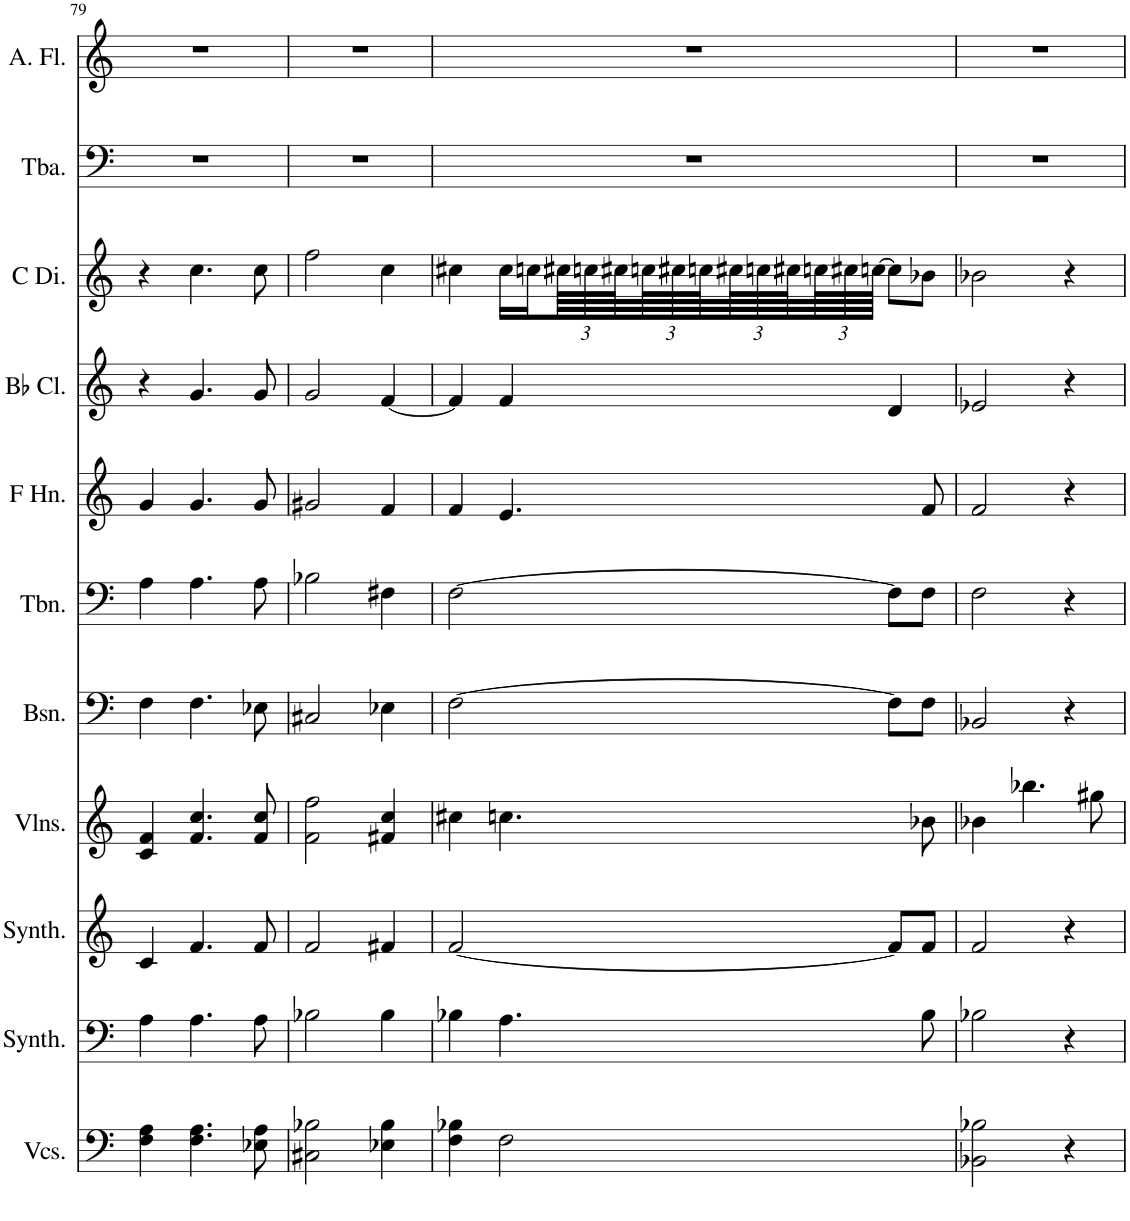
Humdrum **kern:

**kern	**kern	**kern	**kern	**kern	**kern	**kern	**kern	**kern	**kern	**kern
*part11	*part10	*part9	*part8	*part7	*part6	*part5	*part4	*part3	*part2	*part1
*staff11	*staff10	*staff9	*staff8	*staff7	*staff6	*staff5	*staff4	*staff3	*staff2	*staff1
*I"Violoncellos, D'Bass/Strings, etc	*I"String Synthesizer, Synth strings, etc	*I"String Synthesizer, Synth strings 2	*I"Violins, 1st violins	*I"Bassoon, Bass 2	*I"Trombone, Bass 1	*I"Horn in F, Tenor	*I"Bb Clarinet, Alto	*I"C Dizi, Treble	*I"Tuba, Bass Solo	*I"Alto Flute, Contralto Solo
*I'Vcs.	*I'Synth.	*I'Synth.	*I'Vlns.	*I'Bsn.	*I'Tbn.	*	*I'Bb Cl.	*I'C Di.	*I'Tba.	*I'A. Fl.
!!LO:PB:g=z
*clefF4	*clefF4	*clefG2	*clefG2	*clefF4	*clefF4	*clefG2	*clefG2	*clefG2	*clefF4	*clefG2
*	*	*	*	*	*	*Trd4c7	*Trd1c2	*Trd-7c-12	*	*Trd3c5
*k[]	*k[]	*k[]	*k[]	*k[]	*k[]	*k[]	*k[]	*k[]	*k[]	*k[]
*M3/4	*M3/4	*M3/4	*M3/4	*M3/4	*M3/4	*M3/4	*M3/4	*M3/4	*M3/4	*M3/4
=79	=79	=79	=79	=79	=79	=79	=79	=79	=79	=79
4F\ 4A\	4A\	4c/	4c/ 4f/	4F\	4A\	4g/	4r	4r	2.r	2.r
4.F\ 4.A\	4.A\	4.f/	4.f/ 4.cc/	4.F\	4.A\	4.g/	4.g/	4.cc\	.	.
8E-X\ 8A\	8A\	8f/	8f/ 8cc/	8E-X\	8A\	8g/	8g/	8cc\	.	.
=80	=80	=80	=80	=80	=80	=80	=80	=80	=80	=80
2C#X\ 2B-X\	2B-X\	2f/	2f\ 2ff\	2C#X/	2B-X\	2g#X/	2g/	2ff\	2.r	2.r
4E-X\ 4B-\	4B-\	4f#X/	4f#X/ 4cc/	4E-X\	4F#X\	4f/	[4f/	4cc\	.	.
=81	=81	=81	=81	=81	=81	=81	=81	=81	=81	=81
4F\ 4B-X\	4B-X\	[2f/	4cc#X\	[2F\	[2F\	4f/	4f/]	4cc#X\	2.r	2.r
2F\	4.A\	.	4.ccn\	.	.	4.e/	4f/	16cc#\LL	.	.
.	.	.	.	.	.	.	.	16ccn\	.	.
*	*	*	*	*	*	*	*	*Xbrackettup	*	*
.	.	.	.	.	.	.	.	96cc#X\LL	.	.
.	.	.	.	.	.	.	.	96ccn\	.	.
.	.	.	.	.	.	.	.	96cc#X\	.	.
.	.	.	.	.	.	.	.	96ccn\	.	.
.	.	.	.	.	.	.	.	96cc#X\	.	.
.	.	.	.	.	.	.	.	96ccn\	.	.
.	.	.	.	.	.	.	.	96cc#X\	.	.
.	.	.	.	.	.	.	.	96ccn\	.	.
.	.	.	.	.	.	.	.	96cc#X\	.	.
.	.	.	.	.	.	.	.	96ccn\	.	.
.	.	.	.	.	.	.	.	96cc#X\	.	.
.	.	.	.	.	.	.	.	[96ccn\JJJJ	.	.
.	.	8f/L]	.	8F\L]	8F\L]	.	4d/	8cc\L]	.	.
.	8B-\	8f/J	8b-X\	8F\J	8F\J	8f/	.	8b-X\J	.	.
=82	=82	=82	=82	=82	=82	=82	=82	=82	=82	=82
2BB-X\ 2B-X\	2B-X\	2f/	4b-X\	2BB-X/	2F\	2f/	2e-X/	2b-X\	2.r	2.r
.	.	.	4.bb-X\	.	.	.	.	.	.	.
4r	4r	4r	.	4r	4r	4r	4r	4r	.	.
.	.	.	8gg#X\	.	.	.	.	.	.	.
=	=	=	=	=	=	=	=	=	=	=
*-	*-	*-	*-	*-	*-	*-	*-	*-	*-	*-
